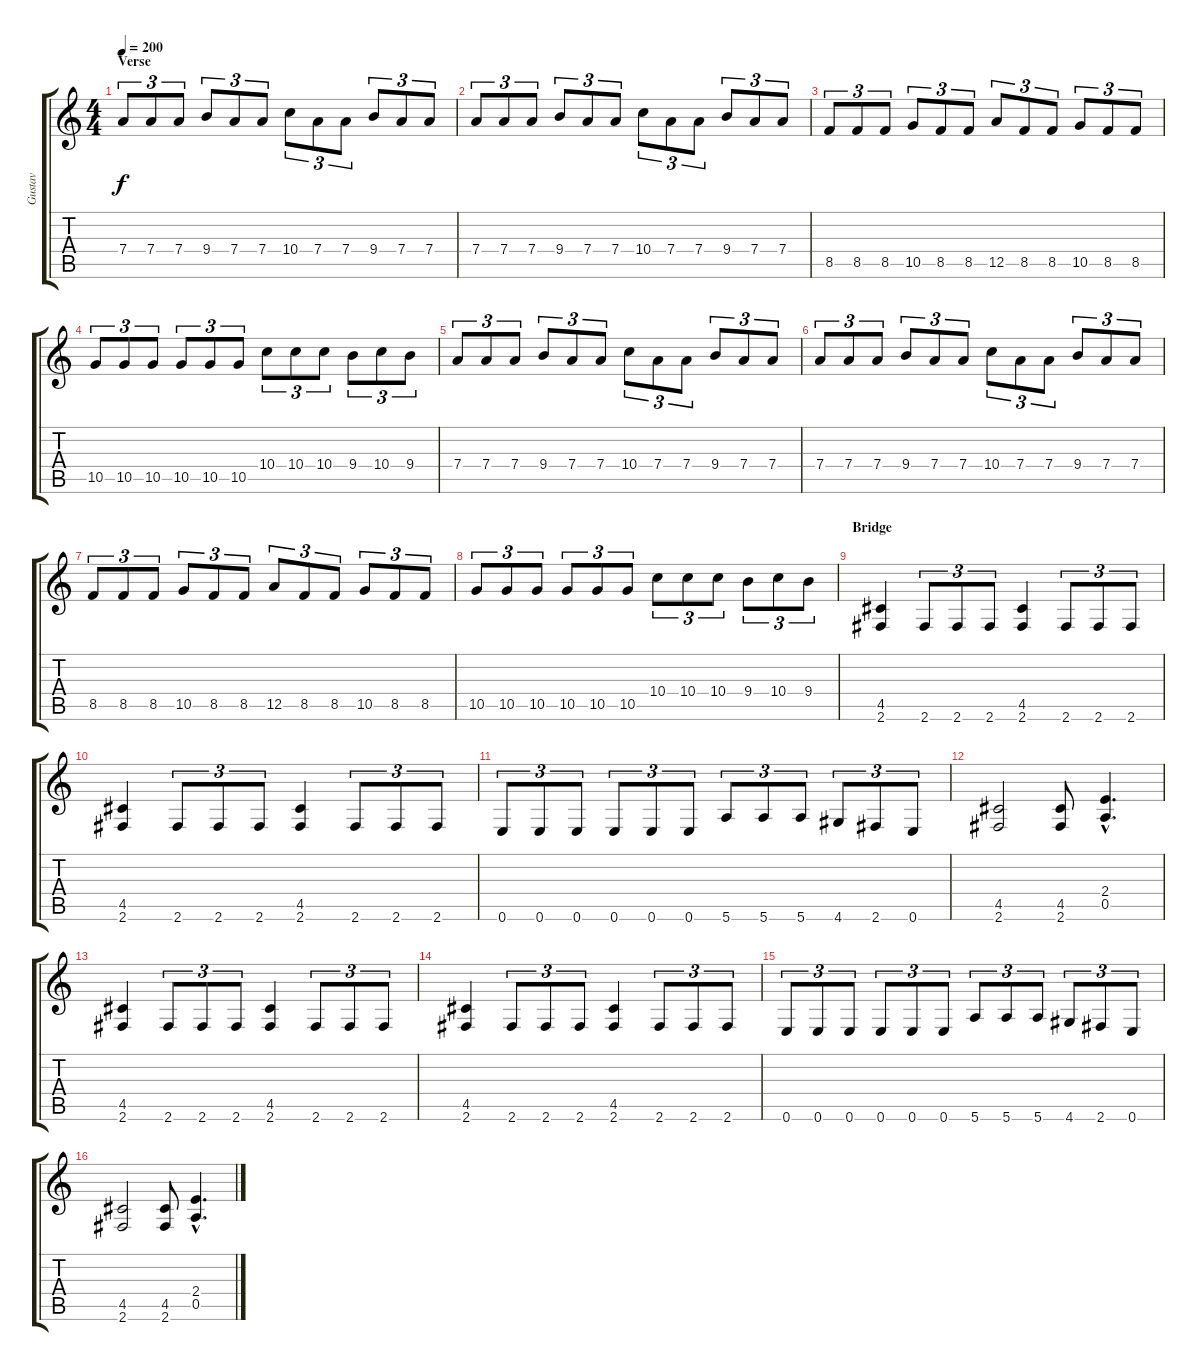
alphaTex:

\track ("Gustav" "Gustav") {instrument overdrivenguitar}
\staff {score tabs}
\tuning (E4 B3 G3 D3 A2 E2) {hide}
\ts (4 4)
\section ("" "Verse")
\tempo 200
\clef g2
\ks c
7.4.8{tu (3 2) dy f} 7.4.8{tu (3 2)} 7.4.8{tu (3 2)} 9.4.8{tu (3 2)} 7.4.8{tu (3 2)} 7.4.8{tu (3 2)} 10.4.8{tu (3 2)} 7.4.8{tu (3 2)} 7.4.8{tu (3 2)} 9.4.8{tu (3 2)} 7.4.8{tu (3 2)} 7.4.8{tu (3 2)} |
7.4.8{tu (3 2)} 7.4.8{tu (3 2)} 7.4.8{tu (3 2)} 9.4.8{tu (3 2)} 7.4.8{tu (3 2)} 7.4.8{tu (3 2)} 10.4.8{tu (3 2)} 7.4.8{tu (3 2)} 7.4.8{tu (3 2)} 9.4.8{tu (3 2)} 7.4.8{tu (3 2)} 7.4.8{tu (3 2)} |
8.5.8{tu (3 2)} 8.5.8{tu (3 2)} 8.5.8{tu (3 2)} 10.5.8{tu (3 2)} 8.5.8{tu (3 2)} 8.5.8{tu (3 2)} 12.5.8{tu (3 2)} 8.5.8{tu (3 2)} 8.5.8{tu (3 2)} 10.5.8{tu (3 2)} 8.5.8{tu (3 2)} 8.5.8{tu (3 2)} |
10.5.8{tu (3 2)} 10.5.8{tu (3 2)} 10.5.8{tu (3 2)} 10.5.8{tu (3 2)} 10.5.8{tu (3 2)} 10.5.8{tu (3 2)} 10.4.8{tu (3 2)} 10.4.8{tu (3 2)} 10.4.8{tu (3 2)} 9.4.8{tu (3 2)} 10.4.8{tu (3 2)} 9.4.8{tu (3 2)} |
7.4.8{tu (3 2)} 7.4.8{tu (3 2)} 7.4.8{tu (3 2)} 9.4.8{tu (3 2)} 7.4.8{tu (3 2)} 7.4.8{tu (3 2)} 10.4.8{tu (3 2)} 7.4.8{tu (3 2)} 7.4.8{tu (3 2)} 9.4.8{tu (3 2)} 7.4.8{tu (3 2)} 7.4.8{tu (3 2)} |
7.4.8{tu (3 2)} 7.4.8{tu (3 2)} 7.4.8{tu (3 2)} 9.4.8{tu (3 2)} 7.4.8{tu (3 2)} 7.4.8{tu (3 2)} 10.4.8{tu (3 2)} 7.4.8{tu (3 2)} 7.4.8{tu (3 2)} 9.4.8{tu (3 2)} 7.4.8{tu (3 2)} 7.4.8{tu (3 2)} |
8.5.8{tu (3 2)} 8.5.8{tu (3 2)} 8.5.8{tu (3 2)} 10.5.8{tu (3 2)} 8.5.8{tu (3 2)} 8.5.8{tu (3 2)} 12.5.8{tu (3 2)} 8.5.8{tu (3 2)} 8.5.8{tu (3 2)} 10.5.8{tu (3 2)} 8.5.8{tu (3 2)} 8.5.8{tu (3 2)} |
10.5.8{tu (3 2)} 10.5.8{tu (3 2)} 10.5.8{tu (3 2)} 10.5.8{tu (3 2)} 10.5.8{tu (3 2)} 10.5.8{tu (3 2)} 10.4.8{tu (3 2)} 10.4.8{tu (3 2)} 10.4.8{tu (3 2)} 9.4.8{tu (3 2)} 10.4.8{tu (3 2)} 9.4.8{tu (3 2)} |
\section ("" "Bridge")
(4.5 2.6).4 2.6.8{tu (3 2)} 2.6.8{tu (3 2)} 2.6.8{tu (3 2)} (4.5 2.6).4 2.6.8{tu (3 2)} 2.6.8{tu (3 2)} 2.6.8{tu (3 2)} |
(4.5 2.6).4 2.6.8{tu (3 2)} 2.6.8{tu (3 2)} 2.6.8{tu (3 2)} (4.5 2.6).4 2.6.8{tu (3 2)} 2.6.8{tu (3 2)} 2.6.8{tu (3 2)} |
0.6.8{tu (3 2)} 0.6.8{tu (3 2)} 0.6.8{tu (3 2)} 0.6.8{tu (3 2)} 0.6.8{tu (3 2)} 0.6.8{tu (3 2)} 5.6.8{tu (3 2)} 5.6.8{tu (3 2)} 5.6.8{tu (3 2)} 4.6.8{tu (3 2)} 2.6.8{tu (3 2)} 0.6.8{tu (3 2)} |
(4.5 2.6).2 (4.5 2.6).8 (2.4{hac} 0.5{hac}).4{d} |
(4.5 2.6).4 2.6.8{tu (3 2)} 2.6.8{tu (3 2)} 2.6.8{tu (3 2)} (4.5 2.6).4 2.6.8{tu (3 2)} 2.6.8{tu (3 2)} 2.6.8{tu (3 2)} |
(4.5 2.6).4 2.6.8{tu (3 2)} 2.6.8{tu (3 2)} 2.6.8{tu (3 2)} (4.5 2.6).4 2.6.8{tu (3 2)} 2.6.8{tu (3 2)} 2.6.8{tu (3 2)} |
0.6.8{tu (3 2)} 0.6.8{tu (3 2)} 0.6.8{tu (3 2)} 0.6.8{tu (3 2)} 0.6.8{tu (3 2)} 0.6.8{tu (3 2)} 5.6.8{tu (3 2)} 5.6.8{tu (3 2)} 5.6.8{tu (3 2)} 4.6.8{tu (3 2)} 2.6.8{tu (3 2)} 0.6.8{tu (3 2)} |
(4.5 2.6).2 (4.5 2.6).8 (2.4{hac} 0.5{hac}).4{d}
